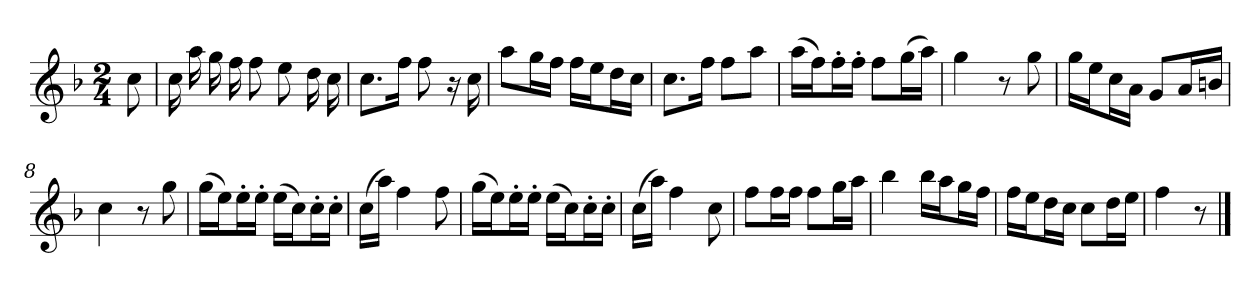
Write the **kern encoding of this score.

**kern
*part1
*staff1
*clefG2
*k[b-]
*F:
*M2/4
*MM120
=
8cc
=1
16cc
16aa
16gg
16ff
8ff
8ee
16dd
16cc
=2
8.cc\L
16ff\Jk
8ff
16r
16cc
=3
8aa\L
16gg\L
16ff\JJ
16ff\LL
16ee\J
16dd\L
16cc\JJ
=4
8.cc\L
16ff\Jk
8ff\L
8aa\J
=5
(16aa\LL
16ff\J)
16ff'\L
16ff'\JJ
8ff\L
(16gg\L
16aa\JJ)
=6
4gg
8r
8gg
=7
16gg\LL
16ee\J
16cc\L
16a\JJ
8g/L
16a/L
16bn/JJ
=8
4cc
8r
8gg
=9
(16gg\LL
16ee\J)
16ee'\L
16ee'\JJ
(16ee\LL
16cc\J)
16cc'\L
16cc'\JJ
=10
(16cc\LL
16aa\JJ)
4ff
8ff
=11
(16gg\LL
16ee\J)
16ee'\L
16ee'\JJ
(16ee\LL
16cc\J)
16cc'\L
16cc'\JJ
=12
(16cc\LL
16aa\JJ)
4ff
8cc
=13
8ff\L
16ff\L
16ff\JJ
8ff\L
16gg\L
16aa\JJ
=14
4bb-
16bb-\LL
16aa\J
16gg\L
16ff\JJ
=15
16ff\LL
16ee\J
16dd\L
16cc\JJ
8cc\L
16dd\L
16ee\JJ
=16
4ff
8r
==
*-
